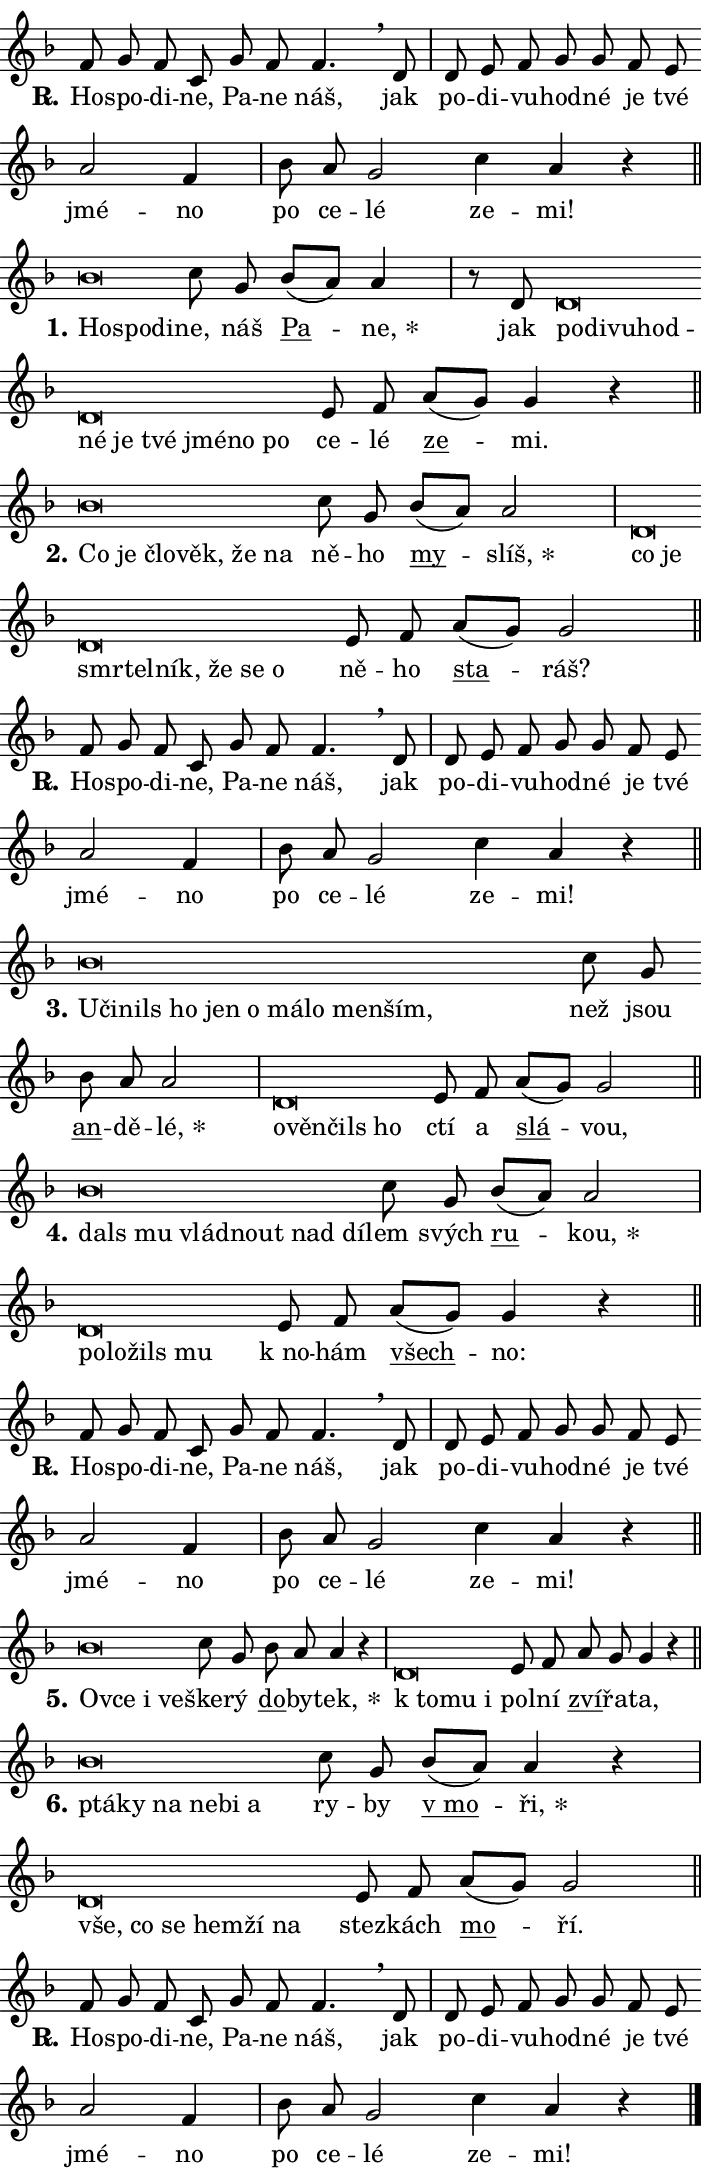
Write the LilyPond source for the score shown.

\version "2.24.0"
\header { tagline = "" }
\paper {
  indent = 0\cm
  top-margin = 0\cm
  right-margin = 0.13\cm % to fit lyric hyphens
  bottom-margin = 0\cm
  left-margin = 0\cm
  paper-width = 12\cm
  page-breaking = #ly:one-page-breaking
  system-system-spacing.basic-distance = #11
  score-system-spacing.basic-distance = #11
  ragged-last = ##f
}


%% Author: Thomas Morley
%% https://lists.gnu.org/archive/html/lilypond-user/2020-05/msg00002.html
#(define (line-position grob)
"Returns position of @var[grob} in current system:
   @code{'start}, if at first time-step
   @code{'end}, if at last time-step
   @code{'middle} otherwise
"
  (let* ((col (ly:item-get-column grob))
         (ln (ly:grob-object col 'left-neighbor))
         (rn (ly:grob-object col 'right-neighbor))
         (col-to-check-left (if (ly:grob? ln) ln col))
         (col-to-check-right (if (ly:grob? rn) rn col))
         (break-dir-left
           (and
             (ly:grob-property col-to-check-left 'non-musical #f)
             (ly:item-break-dir col-to-check-left)))
         (break-dir-right
           (and
             (ly:grob-property col-to-check-right 'non-musical #f)
             (ly:item-break-dir col-to-check-right))))
        (cond ((eqv? 1 break-dir-left) 'start)
              ((eqv? -1 break-dir-right) 'end)
              (else 'middle))))

#(define (tranparent-at-line-position vctor)
  (lambda (grob)
  "Relying on @code{line-position} select the relevant enry from @var{vctor}.
Used to determine transparency,"
    (case (line-position grob)
      ((end) (not (vector-ref vctor 0)))
      ((middle) (not (vector-ref vctor 1)))
      ((start) (not (vector-ref vctor 2))))))

noteHeadBreakVisibility =
#(define-music-function (break-visibility)(vector?)
"Makes @code{NoteHead}s transparent relying on @var{break-visibility}"
#{
  \override NoteHead.transparent =
    #(tranparent-at-line-position break-visibility)
#})

#(define delete-ledgers-for-transparent-note-heads
  (lambda (grob)
    "Reads whether a @code{NoteHead} is transparent.
If so this @code{NoteHead} is removed from @code{'note-heads} from
@var{grob}, which is supposed to be @code{LedgerLineSpanner}.
As a result ledgers are not printed for this @code{NoteHead}"
    (let* ((nhds-array (ly:grob-object grob 'note-heads))
           (nhds-list
             (if (ly:grob-array? nhds-array)
                 (ly:grob-array->list nhds-array)
                 '()))
           ;; Relies on the transparent-property being done before
           ;; Staff.LedgerLineSpanner.after-line-breaking is executed.
           ;; This is fragile ...
           (to-keep
             (remove
               (lambda (nhd)
                 (ly:grob-property nhd 'transparent #f))
               nhds-list)))
      ;; TODO find a better method to iterate over grob-arrays, similiar
      ;; to filter/remove etc for lists
      ;; For now rebuilt from scratch
      (set! (ly:grob-object grob 'note-heads)  '())
      (for-each
        (lambda (nhd)
          (ly:pointer-group-interface::add-grob grob 'note-heads nhd))
        to-keep))))

squashNotes = {
  \override NoteHead.X-extent = #'(-0.2 . 0.2)
  \override NoteHead.Y-extent = #'(-0.75 . 0)
  \override NoteHead.stencil =
    #(lambda (grob)
       (let ((pos (ly:grob-property grob 'staff-position)))
         (begin
           (if (< pos -7) (display "ERROR: Lower brevis then expected\n") (display ""))
           (if (<= pos -6) ly:text-interface::print ly:note-head::print))))
}
unSquashNotes = {
  \revert NoteHead.X-extent
  \revert NoteHead.Y-extent
  \revert NoteHead.stencil
}

hideNotes = \noteHeadBreakVisibility #begin-of-line-visible
unHideNotes = \noteHeadBreakVisibility #all-visible

% work-around for resetting accidentals
% https://lilypond.org/doc/v2.23/Documentation/notation/displaying-rhythms#unmetered-music
cadenzaMeasure = {
  \cadenzaOff
  \partial 1024 s1024
  \cadenzaOn
}

#(define-markup-command (accent layout props text) (markup?)
  "Underline accented syllable"
  (interpret-markup layout props
    #{\markup \override #'(offset . 4.3) \underline { #text }#}))

responsum = \markup \concat {
  "R" \hspace #-1.05 \path #0.1 #'((moveto 0 0.07) (lineto 0.9 0.8)) \hspace #0.05 "."
}

spaceSize = #0.6828661417322834 % exact space size for TeX Gyre Schola

\layout {
  \context {
    \Staff
    \remove "Time_signature_engraver"
    \override LedgerLineSpanner.after-line-breaking = #delete-ledgers-for-transparent-note-heads
  }
  \context {
    \Lyrics {
      \override LyricSpace.minimum-distance = \spaceSize
      \override LyricText.font-name = #"TeX Gyre Schola"
      \override LyricText.font-size = 1
      \override StanzaNumber.font-name = #"TeX Gyre Schola Bold"
      \override StanzaNumber.font-size = 1
    }
  }
  \context {
    \Score 
    \override NoteHead.text =
      #(lambda (grob) 
        (let ((pos (ly:grob-property grob 'staff-position)))
          #{\markup {
            \combine
              \halign #-0.55 \raise #(if (= pos -6) 0 0.5) \override #'(thickness . 2) \draw-line #'(3.2 . 0)
              \musicglyph "noteheads.sM1"
          }#}))
  }
}

% magnetic-lyrics.ily
%
%   written by
%     Jean Abou Samra <jean@abou-samra.fr>
%     Werner Lemberg <wl@gnu.org>
%
%   adapted by
%     Jiri Hon <jiri.hon@gmail.com>
%
% Version 2022-Apr-15

% https://www.mail-archive.com/lilypond-user@gnu.org/msg149350.html

#(define (Left_hyphen_pointer_engraver context)
   "Collect syllable-hyphen-syllable occurrences in lyrics and store
them in properties.  This engraver only looks to the left.  For
example, if the lyrics input is @code{foo -- bar}, it does the
following.

@itemize @bullet
@item
Set the @code{text} property of the @code{LyricHyphen} grob between
@q{foo} and @q{bar} to @code{foo}.

@item
Set the @code{left-hyphen} property of the @code{LyricText} grob with
text @q{foo} to the @code{LyricHyphen} grob between @q{foo} and
@q{bar}.
@end itemize

Use this auxiliary engraver in combination with the
@code{lyric-@/text::@/apply-@/magnetic-@/offset!} hook."
   (let ((hyphen #f)
         (text #f))
     (make-engraver
      (acknowledgers
       ((lyric-syllable-interface engraver grob source-engraver)
        (set! text grob)))
      (end-acknowledgers
       ((lyric-hyphen-interface engraver grob source-engraver)
        ;(when (not (grob::has-interface grob 'lyric-space-interface))
          (set! hyphen grob)));)
      ((stop-translation-timestep engraver)
       (when (and text hyphen)
         (ly:grob-set-object! text 'left-hyphen hyphen))
       (set! text #f)
       (set! hyphen #f)))))

#(define (lyric-text::apply-magnetic-offset! grob)
   "If the space between two syllables is less than the value in
property @code{LyricText@/.details@/.squash-threshold}, move the right
syllable to the left so that it gets concatenated with the left
syllable.

Use this function as a hook for
@code{LyricText@/.after-@/line-@/breaking} if the
@code{Left_@/hyphen_@/pointer_@/engraver} is active."
   (let ((hyphen (ly:grob-object grob 'left-hyphen #f)))
     (when hyphen
       (let ((left-text (ly:spanner-bound hyphen LEFT)))
         (when (grob::has-interface left-text 'lyric-syllable-interface)
           (let* ((common (ly:grob-common-refpoint grob left-text X))
                  (this-x-ext (ly:grob-extent grob common X))
                  (left-x-ext
                   (begin
                     ;; Trigger magnetism for left-text.
                     (ly:grob-property left-text 'after-line-breaking)
                     (ly:grob-extent left-text common X)))
                  ;; `delta` is the gap width between two syllables.
                  (delta (- (interval-start this-x-ext)
                            (interval-end left-x-ext)))
                  (details (ly:grob-property grob 'details))
                  (threshold (assoc-get 'squash-threshold details 0.2)))
             (when (< delta threshold)
               (let* (;; We have to manipulate the input text so that
                      ;; ligatures crossing syllable boundaries are not
                      ;; disabled.  For languages based on the Latin
                      ;; script this is essentially a beautification.
                      ;; However, for non-Western scripts it can be a
                      ;; necessity.
                      (lt (ly:grob-property left-text 'text))
                      (rt (ly:grob-property grob 'text))
                      (is-space (grob::has-interface hyphen 'lyric-space-interface))
                      (space (if is-space " " ""))
                      (extra-delta (if is-space spaceSize 0))
                      ;; Append new syllable.
                      (ltrt-space (if (and (string? lt) (string? rt))
                                (string-append lt space rt)
                                (make-concat-markup (list lt space rt))))
                      ;; Right-align `ltrt` to the right side.
                      (ltrt-space-markup (grob-interpret-markup
                               grob
                               (make-translate-markup
                                (cons (interval-length this-x-ext) 0)
                                (make-right-align-markup ltrt-space)))))
                 (begin
                   ;; Don't print `left-text`.
                   (ly:grob-set-property! left-text 'stencil #f)
                   ;; Set text and stencil (which holds all collected
                   ;; syllables so far) and shift it to the left.
                   (ly:grob-set-property! grob 'text ltrt-space)
                   (ly:grob-set-property! grob 'stencil ltrt-space-markup)
                   (ly:grob-translate-axis! grob (- (- delta extra-delta)) X))))))))))


#(define (lyric-hyphen::displace-bounds-first grob)
   ;; Make very sure this callback isn't triggered too early.
   (let ((left (ly:spanner-bound grob LEFT))
         (right (ly:spanner-bound grob RIGHT)))
     (ly:grob-property left 'after-line-breaking)
     (ly:grob-property right 'after-line-breaking)
     (ly:lyric-hyphen::print grob)))

squashThreshold = #0.4

\layout {
  \context {
    \Lyrics
    \consists #Left_hyphen_pointer_engraver
    \override LyricText.after-line-breaking =
      #lyric-text::apply-magnetic-offset!
    \override LyricHyphen.stencil = #lyric-hyphen::displace-bounds-first
    \override LyricText.details.squash-threshold = \squashThreshold
    \override LyricHyphen.minimum-distance = 0
    \override LyricHyphen.minimum-length = \squashThreshold
  }
}

squashText = \override LyricText.details.squash-threshold = 9999
unSquashText = \override LyricText.details.squash-threshold = \squashThreshold

leftText = \override LyricText.self-alignment-X = #LEFT
unLeftText = \revert LyricText.self-alignment-X

starOffset = #(lambda (grob) 
                (let ((x_offset (ly:self-alignment-interface::aligned-on-x-parent grob)))
                  (if (= x_offset 0) 0 (+ x_offset 1.2))))

star = #(define-music-function (syllable)(string?)
"Append star separator at the end of a syllable"
#{
  \once \override LyricText.X-offset = #starOffset
  \lyricmode { \markup {
    #syllable
    \override #'((font-name . "TeX Gyre Schola Bold")) \hspace #0.2 \lower #0.65 \larger "*"
  } }
#})

starAccent = #(define-music-function (syllable)(string?)
"Append star separator at the end of a syllable and make accent"
#{
  \once \override LyricText.X-offset = #starOffset
  \lyricmode { \markup {
    \accent #syllable
    \override #'((font-name . "TeX Gyre Schola Bold")) \hspace #0.2 \lower #0.65 \larger "*"
  } }
#})

breath = #(define-music-function (syllable)(string?)
"Append breathing indicator at the end of a syllable"
#{
  \lyricmode { \markup { #syllable "+" } }
#})

optionalBreath = #(define-music-function (syllable)(string?)
"Append optional breathing indicator at the end of a syllable"
#{
  \lyricmode { \markup { #syllable "(+)" } }
#})


\score {
    <<
        \new Voice = "melody" { \cadenzaOn \key f \major \relative { f'8 g f c g' f f4. \breathe d8 \cadenzaMeasure \bar "|" d e f g g \bar "" f e \bar "" a2 f4 \cadenzaMeasure \bar "|" bes8 a g2 \bar "" c4 a r \cadenzaMeasure \bar "||" \break } }
        \new Lyrics \lyricsto "melody" { \lyricmode { \set stanza = \responsum
Ho -- spo -- di -- ne, Pa -- ne náš, jak po -- di -- vu -- hod -- né je tvé jmé -- no po ce -- lé ze -- mi! } }
    >>
    \layout {}
}

\score {
    <<
        \new Voice = "melody" { \cadenzaOn \key f \major \relative { \squashNotes bes'\breve*1/16 \hideNotes \breve*1/16 \breve*1/16 \bar "" \unHideNotes \unSquashNotes c8 g \bar "" bes[( a)] a4 \cadenzaMeasure \bar "|" r8 d,8 \squashNotes d\breve*1/16 \hideNotes \breve*1/16 \bar "" \breve*1/16 \bar "" \breve*1/16 \bar "" \breve*1/16 \bar "" \breve*1/16 \bar "" \breve*1/16 \bar "" \breve*1/16 \bar "" \breve*1/16 \breve*1/16 \bar "" \unHideNotes \unSquashNotes e8 f \bar "" a[( g)] g4 r \cadenzaMeasure \bar "||" \break } }
        \new Lyrics \lyricsto "melody" { \lyricmode { \set stanza = "1."
\leftText Ho -- \squashText spo -- di -- \unLeftText \unSquashText ne, náš \markup \accent Pa -- \star ne, jak \leftText po -- \squashText di -- vu -- hod -- né je tvé jmé -- no po \unLeftText \unSquashText ce -- lé \markup \accent ze -- mi. } }
    >>
    \layout {}
}

\score {
    <<
        \new Voice = "melody" { \cadenzaOn \key f \major \relative { \squashNotes bes'\breve*1/16 \hideNotes \breve*1/16 \bar "" \breve*1/16 \bar "" \breve*1/16 \bar "" \breve*1/16 \breve*1/16 \bar "" \unHideNotes \unSquashNotes c8 g \bar "" bes[( a)] a2 \cadenzaMeasure \bar "|" \squashNotes d,\breve*1/16 \hideNotes \breve*1/16 \bar "" \breve*1/16 \bar "" \breve*1/16 \bar "" \breve*1/16 \bar "" \breve*1/16 \bar "" \breve*1/16 \breve*1/16 \bar "" \unHideNotes \unSquashNotes e8 f \bar "" a[( g)] g2 \cadenzaMeasure \bar "||" \break } }
        \new Lyrics \lyricsto "melody" { \lyricmode { \set stanza = "2."
\leftText Co \squashText je člo -- věk, že na \unLeftText \unSquashText ně -- ho \markup \accent my -- \star slíš, \leftText co \squashText je smr -- tel -- ník, že se o \unLeftText \unSquashText ně -- ho \markup \accent sta -- ráš? } }
    >>
    \layout {}
}

\score {
    <<
        \new Voice = "melody" { \cadenzaOn \key f \major \relative { f'8 g f c g' f f4. \breathe d8 \cadenzaMeasure \bar "|" d e f g g \bar "" f e \bar "" a2 f4 \cadenzaMeasure \bar "|" bes8 a g2 \bar "" c4 a r \cadenzaMeasure \bar "||" \break } }
        \new Lyrics \lyricsto "melody" { \lyricmode { \set stanza = \responsum
Ho -- spo -- di -- ne, Pa -- ne náš, jak po -- di -- vu -- hod -- né je tvé jmé -- no po ce -- lé ze -- mi! } }
    >>
    \layout {}
}

\score {
    <<
        \new Voice = "melody" { \cadenzaOn \key f \major \relative { \squashNotes bes'\breve*1/16 \hideNotes \breve*1/16 \bar "" \breve*1/16 \bar "" \breve*1/16 \bar "" \breve*1/16 \bar "" \breve*1/16 \bar "" \breve*1/16 \bar "" \breve*1/16 \bar "" \breve*1/16 \breve*1/16 \bar "" \unHideNotes \unSquashNotes c8 g \bar "" bes a a2 \cadenzaMeasure \bar "|" \squashNotes d,\breve*1/16 \hideNotes \breve*1/16 \bar "" \breve*1/16 \breve*1/16 \bar "" \unHideNotes \unSquashNotes e8 f \bar "" a[( g)] g2 \cadenzaMeasure \bar "||" \break } }
        \new Lyrics \lyricsto "melody" { \lyricmode { \set stanza = "3."
\leftText U -- \squashText či -- nils ho jen o má -- lo men -- ším, \unLeftText \unSquashText než jsou \markup \accent an -- dě -- \star lé, \leftText o -- \squashText věn -- čils ho \unLeftText \unSquashText ctí a \markup \accent slá -- vou, } }
    >>
    \layout {}
}

\score {
    <<
        \new Voice = "melody" { \cadenzaOn \key f \major \relative { \squashNotes bes'\breve*1/16 \hideNotes \breve*1/16 \bar "" \breve*1/16 \bar "" \breve*1/16 \bar "" \breve*1/16 \breve*1/16 \bar "" \unHideNotes \unSquashNotes c8 g \bar "" bes[( a)] a2 \cadenzaMeasure \bar "|" \squashNotes d,\breve*1/16 \hideNotes \breve*1/16 \bar "" \breve*1/16 \breve*1/16 \bar "" \unHideNotes \unSquashNotes e8 f \bar "" a[( g)] g4 r \cadenzaMeasure \bar "||" \break } }
        \new Lyrics \lyricsto "melody" { \lyricmode { \set stanza = "4."
\leftText dals \squashText mu vlád -- nout nad dí -- \unLeftText \unSquashText lem svých \markup \accent ru -- \star kou, \leftText po -- \squashText lo -- žils mu \unLeftText \unSquashText "k no" -- hám \markup \accent všech -- no: } }
    >>
    \layout {}
}

\score {
    <<
        \new Voice = "melody" { \cadenzaOn \key f \major \relative { f'8 g f c g' f f4. \breathe d8 \cadenzaMeasure \bar "|" d e f g g \bar "" f e \bar "" a2 f4 \cadenzaMeasure \bar "|" bes8 a g2 \bar "" c4 a r \cadenzaMeasure \bar "||" \break } }
        \new Lyrics \lyricsto "melody" { \lyricmode { \set stanza = \responsum
Ho -- spo -- di -- ne, Pa -- ne náš, jak po -- di -- vu -- hod -- né je tvé jmé -- no po ce -- lé ze -- mi! } }
    >>
    \layout {}
}

\score {
    <<
        \new Voice = "melody" { \cadenzaOn \key f \major \relative { \squashNotes bes'\breve*1/16 \hideNotes \breve*1/16 \bar "" \breve*1/16 \breve*1/16 \bar "" \unHideNotes \unSquashNotes c8 g \bar "" bes a a4 r \cadenzaMeasure \bar "|" \squashNotes d,\breve*1/16 \hideNotes \breve*1/16 \breve*1/16 \bar "" \unHideNotes \unSquashNotes e8 f \bar "" a g g4 r \cadenzaMeasure \bar "||" \break } }
        \new Lyrics \lyricsto "melody" { \lyricmode { \set stanza = "5."
\leftText Ov -- \squashText ce i ve -- \unLeftText \unSquashText ške -- rý \markup \accent do -- by -- \star tek, \leftText "k to" -- \squashText mu i \unLeftText \unSquashText pol -- ní \markup \accent zví -- řa -- ta, } }
    >>
    \layout {}
}

\score {
    <<
        \new Voice = "melody" { \cadenzaOn \key f \major \relative { \squashNotes bes'\breve*1/16 \hideNotes \breve*1/16 \bar "" \breve*1/16 \bar "" \breve*1/16 \bar "" \breve*1/16 \breve*1/16 \bar "" \unHideNotes \unSquashNotes c8 g \bar "" bes[( a)] a4 r \cadenzaMeasure \bar "|" \squashNotes d,\breve*1/16 \hideNotes \breve*1/16 \bar "" \breve*1/16 \bar "" \breve*1/16 \bar "" \breve*1/16 \breve*1/16 \bar "" \unHideNotes \unSquashNotes e8 f \bar "" a[( g)] g2 \cadenzaMeasure \bar "||" \break } }
        \new Lyrics \lyricsto "melody" { \lyricmode { \set stanza = "6."
\leftText ptá -- \squashText ky na ne -- bi a \unLeftText \unSquashText ry -- by \markup \accent "v mo" -- \star ři, \leftText vše, \squashText co se hem -- ží na \unLeftText \unSquashText stez -- kách \markup \accent mo -- ří. } }
    >>
    \layout {}
}

\score {
    <<
        \new Voice = "melody" { \cadenzaOn \key f \major \relative { f'8 g f c g' f f4. \breathe d8 \cadenzaMeasure \bar "|" d e f g g \bar "" f e \bar "" a2 f4 \cadenzaMeasure \bar "|" bes8 a g2 \bar "" c4 a r \cadenzaMeasure \bar "||" \break } \bar "|." }
        \new Lyrics \lyricsto "melody" { \lyricmode { \set stanza = \responsum
Ho -- spo -- di -- ne, Pa -- ne náš, jak po -- di -- vu -- hod -- né je tvé jmé -- no po ce -- lé ze -- mi! } }
    >>
    \layout {}
}
